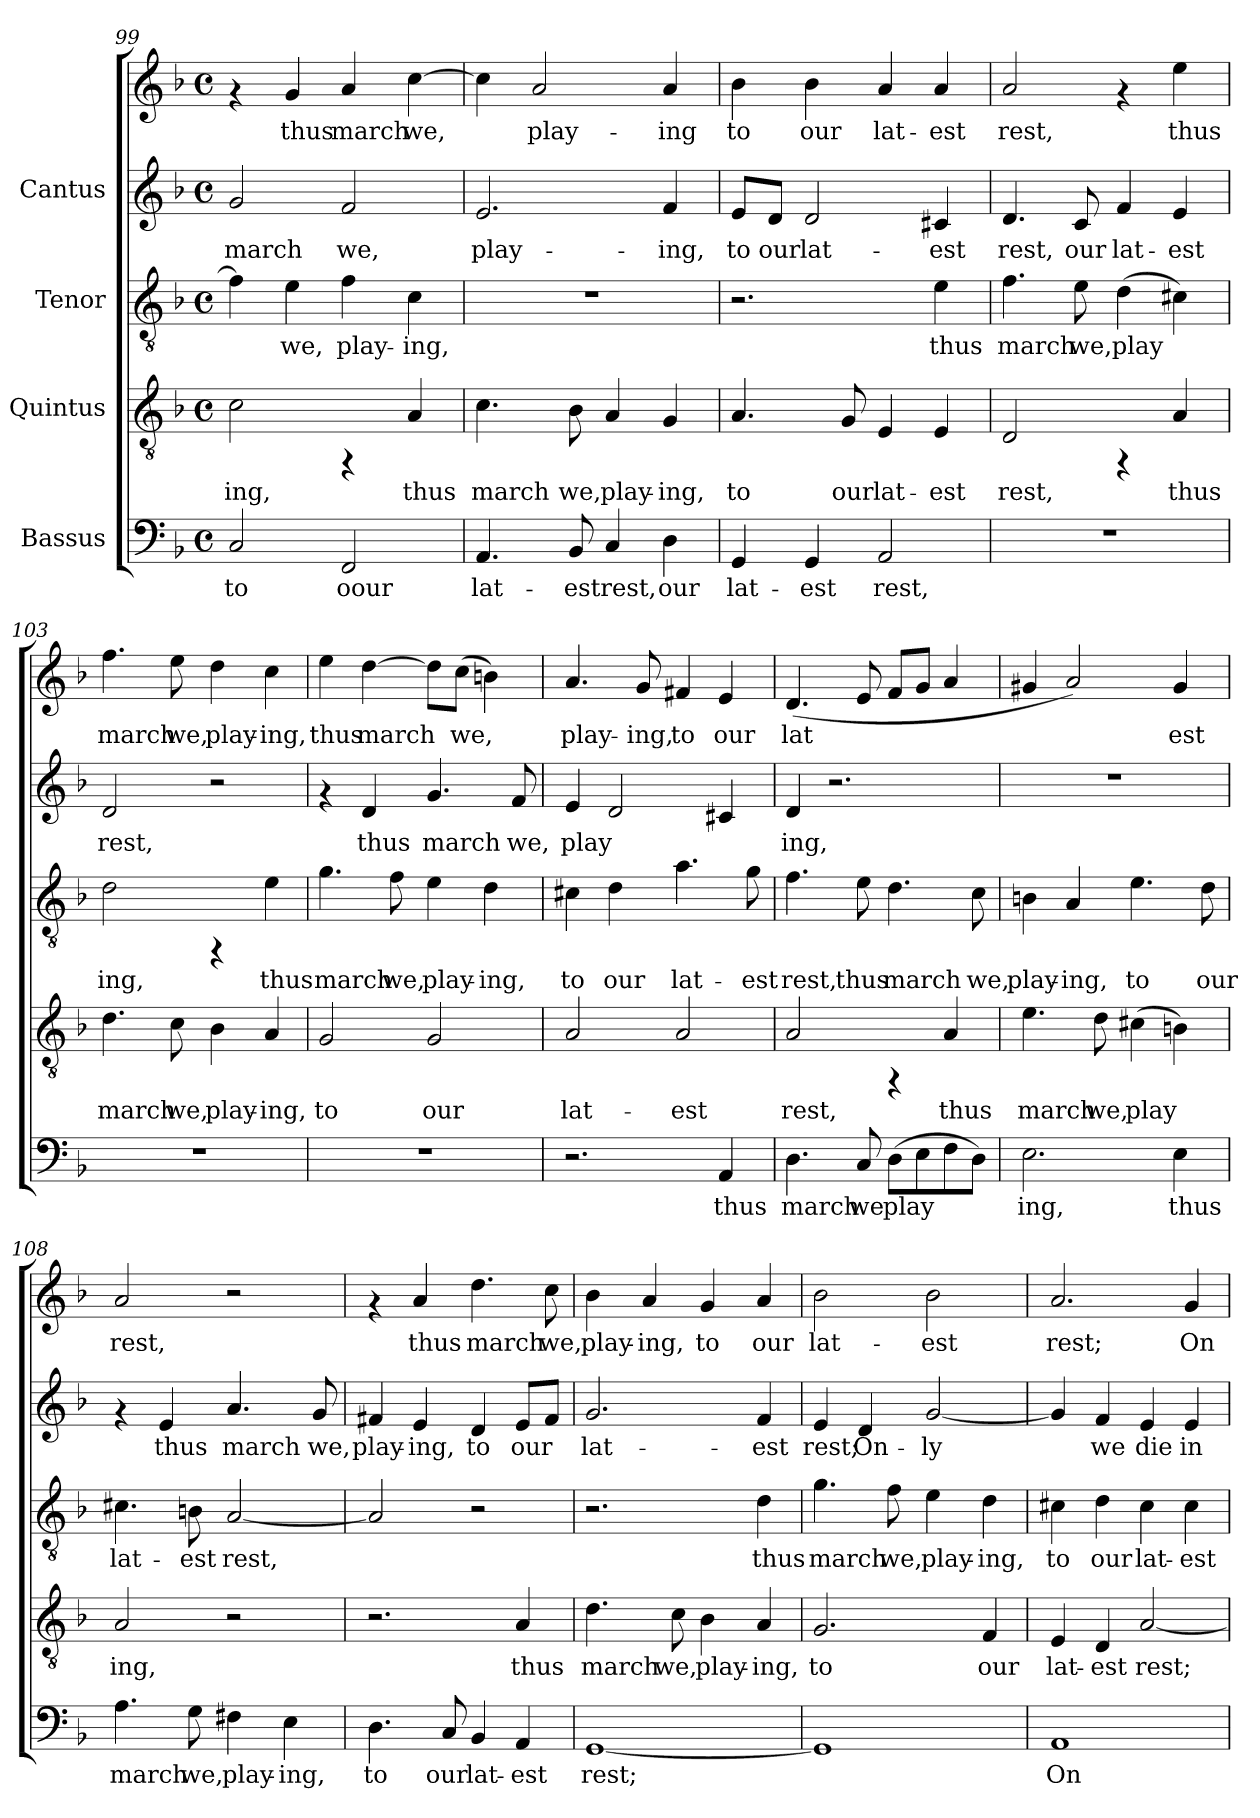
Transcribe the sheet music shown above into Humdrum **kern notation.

**kern	**text	**kern	**text	**kern	**text	**kern	**text	**kern	**text
*part4	*part4	*part3	*part3	*part2	*part2	*part1	*part1	*part1	*part1
*staff5	*staff5	*staff4	*staff4	*staff3	*staff3	*staff2	*staff2	*staff1	*staff1
*I"Bassus	*	*I"Quintus	*	*I"Tenor	*	*I"Cantus	*	*	*
!!LO:LB:g=z
*clefF4	*	*clefGv2	*	*clefGv2	*	*clefG2	*	*clefG2	*
*k[b-]	*	*k[b-]	*	*k[b-]	*	*k[b-]	*	*k[b-]	*
*F:	*	*F:	*	*F:	*	*F:	*	*F:	*
*M4/4	*	*M4/4	*	*M4/4	*	*M4/4	*	*M4/4	*
*met(c)	*	*met(c)	*	*met(c)	*	*met(c)	*	*met(c)	*
=99	=99	=99	=99	=99	=99	=99	=99	=99	=99
!	!LO:LY:b:cj	!	!LO:LY:b:cj	!	!LO:LY:b:cj	!	!LO:LY:b:cj	!	!
2C/	to	2c\	-ing,	4f\]	.	2g/	march	4rf	.
!	!	!	!	!	!LO:LY:b:cj	!	!	!	!LO:LY:b:cj
.	.	.	.	4e\	we,	.	.	4g/	thus
!	!LO:LY:b:cj	!	!	!	!LO:LY:b:cj	!	!LO:LY:b:cj	!	!LO:LY:b:cj
2FF/	oour	4rFF	.	4f\	play-	2f/	we,	4a/	march
!	!	!	!LO:LY:b:cj	!	!LO:LY:b:cj	!	!	!	!LO:LY:b:cj
.	.	4A/	thus	4c\	-ing,	.	.	[>4cc\	we,
=100	=100	=100	=100	=100	=100	=100	=100	=100	=100
!	!LO:LY:b:cj	!	!LO:LY:b:cj	!	!	!	!LO:LY:b:cj	!	!LO:LY:b:cj
4.AA/	lat-	4.c\	march	1r	.	2.e/	play-	4cc\]	.
!	!	!	!	!	!	!	!	!	!LO:LY:b:cj
.	.	.	.	.	.	.	.	2a/	play-
!	!LO:LY:b:cj	!	!LO:LY:b:cj	!	!	!	!	!	!
8BB-/	-est	8B-\	we,	.	.	.	.	.	.
!	!LO:LY:b:cj	!	!LO:LY:b:cj	!	!	!	!	!	!
4C/	rest,	4A/	play-	.	.	.	.	.	.
!	!LO:LY:b:cj	!	!LO:LY:b:cj	!	!	!	!LO:LY:b:cj	!	!LO:LY:b:cj
4D\	our	4G/	-ing,	.	.	4f/	-ing,	4a/	-ing
=101	=101	=101	=101	=101	=101	=101	=101	=101	=101
!	!LO:LY:b:cj	!	!LO:LY:b:cj	!	!	!	!LO:LY:b:cj	!	!LO:LY:b:cj
4GG/	lat-	4.A/	to	2.r	.	8e/L	to	4b-\	to
!	!	!	!	!	!	!	!LO:LY:b:cj	!	!
.	.	.	.	.	.	8d/J	our	.	.
!	!LO:LY:b:cj	!	!	!	!	!	!LO:LY:b:cj	!	!LO:LY:b:cj
4GG/	-est	.	.	.	.	2d/	lat-	4b-\	our
!	!	!	!LO:LY:b:cj	!	!	!	!	!	!
.	.	8G/	our	.	.	.	.	.	.
!	!LO:LY:b:cj	!	!LO:LY:b:cj	!	!	!	!	!	!LO:LY:b:cj
2AA/	rest,	4E/	lat-	.	.	.	.	4a/	lat-
!	!	!	!LO:LY:b:cj	!	!LO:LY:b:cj	!	!LO:LY:b:cj	!	!LO:LY:b:cj
.	.	4E/	-est	4e\	thus	4c#X/	-est	4a/	-est
=102	=102	=102	=102	=102	=102	=102	=102	=102	=102
!	!	!	!LO:LY:b:cj	!	!LO:LY:b:cj	!	!LO:LY:b:cj	!	!LO:LY:b:cj
1r	.	2D/	rest,	4.f\	march	4.d/	rest,	2a/	rest,
!	!	!	!	!	!LO:LY:b:cj	!	!LO:LY:b:cj	!	!
.	.	.	.	8e\	we,	8c/	our	.	.
!	!	!	!	!	!LO:LY:b:cj	!	!LO:LY:b:cj	!	!
.	.	4rFF	.	(>4d\	play-	4f/	lat-	4rf	.
!	!	!	!LO:LY:b:cj	!	!LO:LY:b:cj	!	!LO:LY:b:cj	!	!LO:LY:b:cj
.	.	4A/	thus	4c#X\)	--	4e/	-est	4ee\	thus
!!LO:LB:g=z
=103	=103	=103	=103	=103	=103	=103	=103	=103	=103
!	!	!	!LO:LY:b:cj	!	!LO:LY:b:cj	!	!LO:LY:b:cj	!	!LO:LY:b:cj
1r	.	4.d\	march	2d\	-ing,	2d/	rest,	4.ff\	march
!	!	!	!LO:LY:b:cj	!	!	!	!	!	!LO:LY:b:cj
.	.	8c\	we,	.	.	.	.	8ee\	we,
!	!	!	!LO:LY:b:cj	!	!	!	!	!	!LO:LY:b:cj
.	.	4B-\	play-	4rFF	.	2r	.	4dd\	play-
!	!	!	!LO:LY:b:cj	!	!LO:LY:b:cj	!	!	!	!LO:LY:b:cj
.	.	4A/	-ing,	4e\	thus	.	.	4cc\	-ing,
=104	=104	=104	=104	=104	=104	=104	=104	=104	=104
!	!	!	!LO:LY:b:cj	!	!LO:LY:b:cj	!	!	!	!LO:LY:b:cj
1r	.	2G/	to	4.g\	march	4rf	.	4ee\	thus
!	!	!	!	!	!	!	!LO:LY:b:cj	!	!LO:LY:b:cj
.	.	.	.	.	.	4d/	thus	[>4dd\	march
!	!	!	!	!	!LO:LY:b:cj	!	!	!	!
.	.	.	.	8f\	we,	.	.	.	.
!	!	!	!LO:LY:b:cj	!	!LO:LY:b:cj	!	!LO:LY:b:cj	!	!LO:LY:b:cj
.	.	2G/	our	4e\	play-	4.g/	march	8dd\L]	.
!	!	!	!	!	!	!	!	!	!LO:LY:b:cj
.	.	.	.	.	.	.	.	(>8cc\J	we,
!	!	!	!	!	!LO:LY:b:cj	!	!	!	!LO:LY:b:cj
.	.	.	.	4d\	-ing,	.	.	4bn\)	.
!	!	!	!	!	!	!	!LO:LY:b:cj	!	!
.	.	.	.	.	.	8f/	we,	.	.
=105	=105	=105	=105	=105	=105	=105	=105	=105	=105
!	!	!	!LO:LY:b:cj	!	!LO:LY:b:cj	!	!LO:LY:b:cj	!	!LO:LY:b:cj
2.r	.	2A/	lat-	4c#X\	to	4e/	play-	4.a/	play-
!	!	!	!	!	!LO:LY:b:cj	!	!LO:LY:b:cj	!	!
.	.	.	.	4d\	our	2d/	--	.	.
!	!	!	!	!	!	!	!	!	!LO:LY:b:cj
.	.	.	.	.	.	.	.	8g/	-ing,
!	!	!	!LO:LY:b:cj	!	!LO:LY:b:cj	!	!	!	!LO:LY:b:cj
.	.	2A/	-est	4.a\	lat-	.	.	4f#X/	to
!	!LO:LY:b:cj	!	!	!	!	!	!LO:LY:b:cj	!	!LO:LY:b:cj
4AA/	thus	.	.	.	.	4c#X/	--	4e/	our
!	!	!	!	!	!LO:LY:b:cj	!	!	!	!
.	.	.	.	8g\	-est	.	.	.	.
=106	=106	=106	=106	=106	=106	=106	=106	=106	=106
!	!LO:LY:b:cj	!	!LO:LY:b:cj	!	!LO:LY:b:cj	!	!LO:LY:b:cj	!	!LO:LY:b:cj
4.D\	march	2A/	rest,	4.f\	rest,	4d/	-ing,	(<4.d/	-lat-
.	.	.	.	.	.	2.r	.	.	.
!	!LO:LY:b:cj	!	!	!	!LO:LY:b:cj	!	!	!	!LO:LY:b:cj
8C/	we	.	.	8e\	thus	.	.	8e/	--
!	!LO:LY:b:cj	!	!	!	!LO:LY:b:cj	!	!	!	!LO:LY:b:cj
(>8D\L	play-	4rFF	.	4.d\	march	.	.	8f/L	--
!	!LO:LY:b:cj	!	!	!	!	!	!	!	!LO:LY:b:cj
8E\	--	.	.	.	.	.	.	8g/J	--
!	!LO:LY:b:cj	!	!LO:LY:b:cj	!	!	!	!	!	!LO:LY:b:cj
8F\	--	4A/	thus	.	.	.	.	4a/	--
!	!LO:LY:b:cj	!	!	!	!LO:LY:b:cj	!	!	!	!
8D\J)	--	.	.	8c\	we,	.	.	.	.
!!LO:PB:g=z
=107	=107	=107	=107	=107	=107	=107	=107	=107	=107
!	!LO:LY:b:cj	!	!LO:LY:b:cj	!	!LO:LY:b:cj	!	!	!	!LO:LY:b:cj
2.E\	-ing,	4.e\	march	4Bn\	play-	1r	.	4g#X/	.
!	!	!	!	!	!LO:LY:b:cj	!	!	!	!LO:LY:b:cj
.	.	.	.	4A/	-ing,	.	.	2a/)	.
!	!	!	!LO:LY:b:cj	!	!	!	!	!	!
.	.	8d\	we,	.	.	.	.	.	.
!	!	!	!LO:LY:b:cj	!	!LO:LY:b:cj	!	!	!	!
.	.	(>4c#X\	play-	4.e\	to	.	.	.	.
!	!LO:LY:b:cj	!	!LO:LY:b:cj	!	!	!	!	!	!LO:LY:b:cj
4E\	thus	4Bn\)	--	.	.	.	.	4g#/	est
!	!	!	!	!	!LO:LY:b:cj	!	!	!	!
.	.	.	.	8d\	our	.	.	.	.
=108	=108	=108	=108	=108	=108	=108	=108	=108	=108
!	!LO:LY:b:cj	!	!LO:LY:b:cj	!	!LO:LY:b:cj	!	!	!	!LO:LY:b:cj
4.A\	march	2A/	-ing,	4.c#X\	lat-	4rf	.	2a/	rest,
!	!	!	!	!	!	!	!LO:LY:b:cj	!	!
.	.	.	.	.	.	4e/	thus	.	.
!	!LO:LY:b:cj	!	!	!	!LO:LY:b:cj	!	!	!	!
8G\	we,	.	.	8Bn\	-est	.	.	.	.
!	!LO:LY:b:cj	!	!	!	!LO:LY:b:cj	!	!LO:LY:b:cj	!	!
4F#X\	play-	2r	.	[<2A/	rest,	4.a/	march	2r	.
!	!LO:LY:b:cj	!	!	!	!	!	!	!	!
4E\	-ing,	.	.	.	.	.	.	.	.
!	!	!	!	!	!	!	!LO:LY:b:cj	!	!
.	.	.	.	.	.	8g/	we,	.	.
=109	=109	=109	=109	=109	=109	=109	=109	=109	=109
!	!LO:LY:b:cj	!	!	!	!	!	!LO:LY:b:cj	!	!
4.D\	to	2.r	.	2A/]	.	4f#X/	play-	4rf	.
!	!	!	!	!	!	!	!LO:LY:b:cj	!	!LO:LY:b:cj
.	.	.	.	.	.	4e/	-ing,	4a/	thus
!	!LO:LY:b:cj	!	!	!	!	!	!	!	!
8C/	our	.	.	.	.	.	.	.	.
!	!LO:LY:b:cj	!	!	!	!	!	!LO:LY:b:cj	!	!LO:LY:b:cj
4BB-/	lat-	.	.	2r	.	4d/	to	4.dd\	march
!	!LO:LY:b:cj	!	!LO:LY:b:cj	!	!	!	!LO:LY:b:cj	!	!
4AA/	-est	4A/	thus	.	.	8e/L	our	.	.
!	!	!	!	!	!	!	!LO:LY:b:cj	!	!LO:LY:b:cj
.	.	.	.	.	.	8f#/J	.	8cc\	we,
=110	=110	=110	=110	=110	=110	=110	=110	=110	=110
!	!LO:LY:b:cj	!	!LO:LY:b:cj	!	!	!	!LO:LY:b:cj	!	!LO:LY:b:cj
[<1GG	rest;	4.d\	march	2.r	.	2.g/	lat-	4b-\	play-
!	!	!	!	!	!	!	!	!	!LO:LY:b:cj
.	.	.	.	.	.	.	.	4a/	-ing,
!	!	!	!LO:LY:b:cj	!	!	!	!	!	!
.	.	8c\	we,	.	.	.	.	.	.
!	!	!	!LO:LY:b:cj	!	!	!	!	!	!LO:LY:b:cj
.	.	4B-\	play-	.	.	.	.	4g/	to
!	!	!	!LO:LY:b:cj	!	!LO:LY:b:cj	!	!LO:LY:b:cj	!	!LO:LY:b:cj
.	.	4A/	-ing,	4d\	thus	4f/	-est	4a/	our
!!LO:LB:g=z
=111	=111	=111	=111	=111	=111	=111	=111	=111	=111
!	!	!	!LO:LY:b:cj	!	!LO:LY:b:cj	!	!LO:LY:b:cj	!	!LO:LY:b:cj
1GG]	.	2.G/	to	4.g\	march	4e/	rest;	2b-\	lat-
!	!	!	!	!	!	!	!LO:LY:b:cj	!	!
.	.	.	.	.	.	4d/	On-	.	.
!	!	!	!	!	!LO:LY:b:cj	!	!	!	!
.	.	.	.	8f\	we,	.	.	.	.
!	!	!	!	!	!LO:LY:b:cj	!	!LO:LY:b:cj	!	!LO:LY:b:cj
.	.	.	.	4e\	play-	[<2g/	-ly	2b-\	-est
!	!	!	!LO:LY:b:cj	!	!LO:LY:b:cj	!	!	!	!
.	.	4F/	our	4d\	-ing,	.	.	.	.
=112	=112	=112	=112	=112	=112	=112	=112	=112	=112
!	!LO:LY:b:cj	!	!LO:LY:b:cj	!	!LO:LY:b:cj	!	!LO:LY:b:cj	!	!LO:LY:b:cj
1AA	On-	4E/	lat-	4c#X\	to	4g/]	-	2.a/	rest;
!	!	!	!LO:LY:b:cj	!	!LO:LY:b:cj	!	!LO:LY:b:cj	!	!
.	.	4D/	-est	4d\	our	4f/	we	.	.
!	!	!	!LO:LY:b:cj	!	!LO:LY:b:cj	!	!LO:LY:b:cj	!	!
.	.	[<2A/	rest;	4c#\	lat-	4e/	die	.	.
!	!	!	!	!	!LO:LY:b:cj	!	!LO:LY:b:cj	!	!LO:LY:b:cj
.	.	.	.	4c#\	-est	4e/	in	4g/	On-
=	=	=	=	=	=	=	=	=	=
*-	*-	*-	*-	*-	*-	*-	*-	*-	*-
